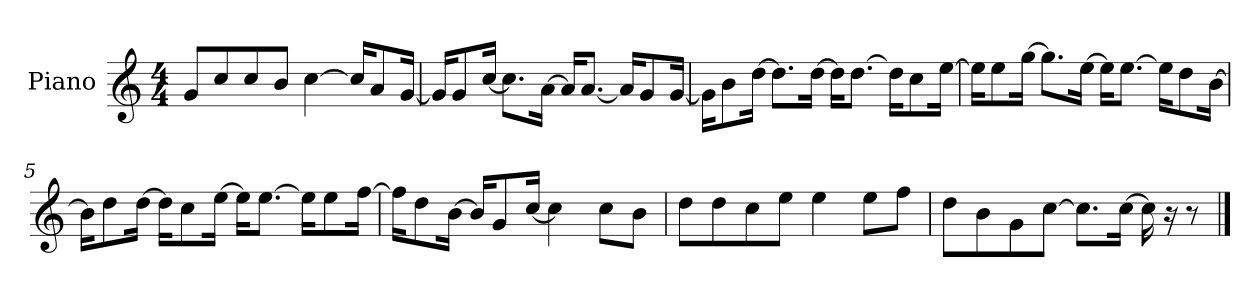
**kern
*part1
*staff1
*I"Piano
*I'P-no
*clefG2
*k[]
*M4/4
*MM90
=1
8g/L
8cc/
8cc/
8b/J
[4cc\
16cc/KL]
8a/
[16g/Jk
=2
16g/KL]
8g/
[16cc/Jk
8.cc\L]
[16a\Jk
16a/KL]
[8.a/J
16a/KL]
8g/
[16g/Jk
=3
16g\KL]
8b\
[16dd\Jk
8.dd\L]
[16dd\Jk
16dd\KL]
[8.dd\J
16dd\KL]
8cc\
[16ee\Jk
=4
16ee\KL]
8ee\
[16gg\Jk
8.gg\L]
[16ee\Jk
16ee\KL]
[8.ee\J
16ee\KL]
8dd\
[16b\Jk
!!LO:LB:g=z
=5
16b\KL]
8dd\
[16dd\Jk
16dd\KL]
8cc\
[16ee\Jk
16ee\KL]
[8.ee\J
16ee\KL]
8ee\
[16ff\Jk
=6
16ff\KL]
8dd\
[16b\Jk
16b/KL]
8g/
[16cc/Jk
4cc\]
8cc\L
8b\J
=7
8dd\L
8dd\
8cc\
8ee\J
4ee\
8ee\L
8ff\J
=8
8dd\L
8b\
8g\
[8cc\J
8.cc\L]
[16cc\Jk
16cc\]
16r
8r
==
*-
